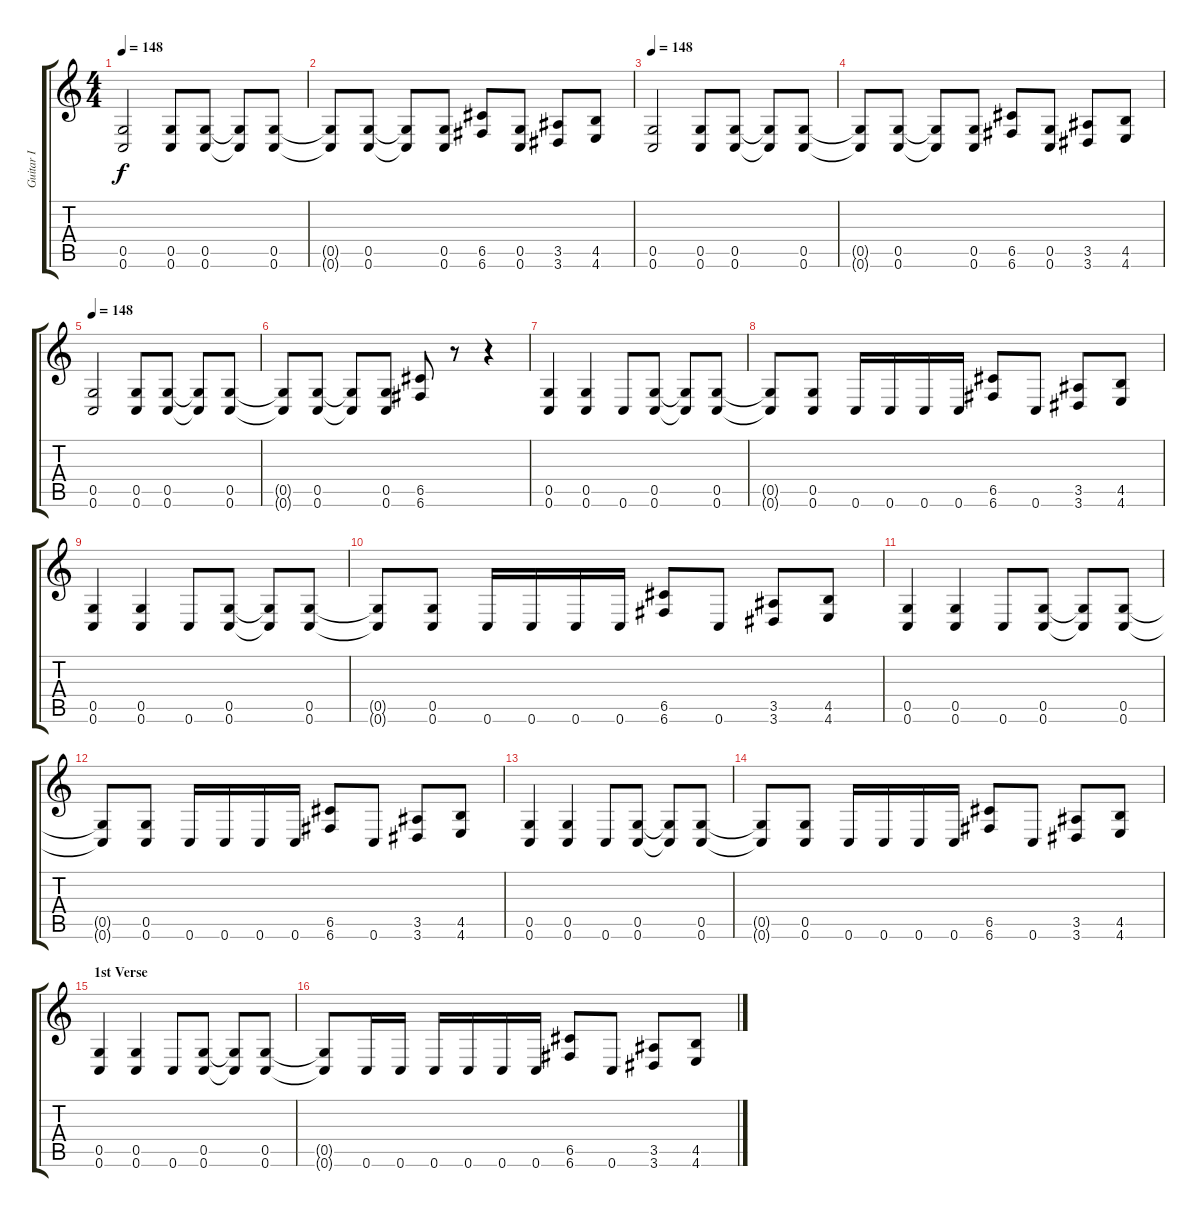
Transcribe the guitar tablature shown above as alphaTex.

\track ("Guitar I" "Guitar I") {instrument distortionguitar}
\staff {score tabs}
\tuning (D4 A3 F3 C3 G2 C2) {hide}
\ts (4 4)
\tempo 148
\clef g2
\ks c
(0.5 0.6).2{dy f} (0.5 0.6).8 (0.5 0.6).8 (0.5{t} 0.6{t}).8 (0.5 0.6).8 |
(0.5{t} 0.6{t}).8 (0.5 0.6).8 (0.5{t} 0.6{t}).8 (0.5 0.6).8 (6.5 6.6).8 (0.5 0.6).8 (3.5 3.6).8 (4.5 4.6).8 |
\tempo 148
(0.5 0.6).2 (0.5 0.6).8 (0.5 0.6).8 (0.5{t} 0.6{t}).8 (0.5 0.6).8 |
(0.5{t} 0.6{t}).8 (0.5 0.6).8 (0.5{t} 0.6{t}).8 (0.5 0.6).8 (6.5 6.6).8 (0.5 0.6).8 (3.5 3.6).8 (4.5 4.6).8 |
\tempo 148
(0.5 0.6).2 (0.5 0.6).8 (0.5 0.6).8 (0.5{t} 0.6{t}).8 (0.5 0.6).8 |
(0.5{t} 0.6{t}).8 (0.5 0.6).8 (0.5{t} 0.6{t}).8 (0.5 0.6).8 (6.5 6.6).8 r.8 r.4 |
(0.5 0.6).4 (0.5 0.6).4 0.6.8 (0.5 0.6).8 (0.5{t} 0.6{t}).8 (0.5 0.6).8 |
(0.5{t} 0.6{t}).8 (0.5 0.6).8 0.6.16 0.6.16 0.6.16 0.6.16 (6.5 6.6).8 0.6.8 (3.5 3.6).8 (4.5 4.6).8 |
(0.5 0.6).4 (0.5 0.6).4 0.6.8 (0.5 0.6).8 (0.5{t} 0.6{t}).8 (0.5 0.6).8 |
(0.5{t} 0.6{t}).8 (0.5 0.6).8 0.6.16 0.6.16 0.6.16 0.6.16 (6.5 6.6).8 0.6.8 (3.5 3.6).8 (4.5 4.6).8 |
(0.5 0.6).4 (0.5 0.6).4 0.6.8 (0.5 0.6).8 (0.5{t} 0.6{t}).8 (0.5 0.6).8 |
(0.5{t} 0.6{t}).8 (0.5 0.6).8 0.6.16 0.6.16 0.6.16 0.6.16 (6.5 6.6).8 0.6.8 (3.5 3.6).8 (4.5 4.6).8 |
(0.5 0.6).4 (0.5 0.6).4 0.6.8 (0.5 0.6).8 (0.5{t} 0.6{t}).8 (0.5 0.6).8 |
(0.5{t} 0.6{t}).8 (0.5 0.6).8 0.6.16 0.6.16 0.6.16 0.6.16 (6.5 6.6).8 0.6.8 (3.5 3.6).8 (4.5 4.6).8 |
\section ("" "1st Verse")
(0.5 0.6).4 (0.5 0.6).4 0.6.8 (0.5 0.6).8 (0.5{t} 0.6{t}).8 (0.5 0.6).8 |
(0.5{t} 0.6{t}).8 0.6.16 0.6.16 0.6.16 0.6.16 0.6.16 0.6.16 (6.5 6.6).8 0.6.8 (3.5 3.6).8 (4.5 4.6).8
